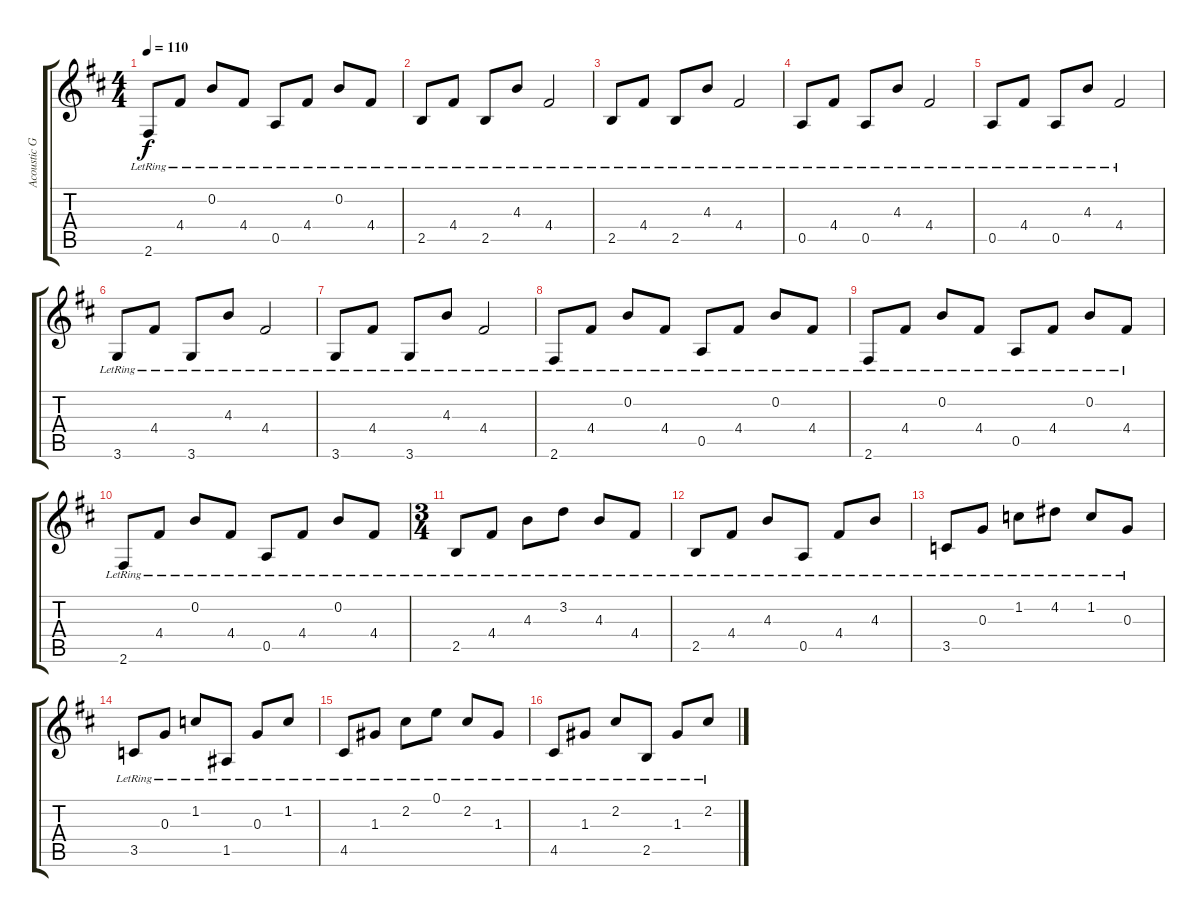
\track ("Acoustic Guitar" "Acoustic G") {instrument acousticguitarnylon}
\staff {score tabs}
\tuning (E4 B3 G3 D3 A2 E2) {hide}
\ts (4 4)
\tempo 110
\clef g2
\ks d
2.6{lr}.8{dy f} 4.4{lr}.8 0.2{lr}.8 4.4{lr}.8 0.5{lr}.8 4.4{lr}.8 0.2{lr}.8 4.4{lr}.8 |
2.5{lr}.8 4.4{lr}.8 2.5{lr}.8 4.3{lr}.8 4.4{lr}.2 |
2.5{lr}.8 4.4{lr}.8 2.5{lr}.8 4.3{lr}.8 4.4{lr}.2 |
0.5{lr}.8 4.4{lr}.8 0.5{lr}.8 4.3{lr}.8 4.4{lr}.2 |
0.5{lr}.8 4.4{lr}.8 0.5{lr}.8 4.3{lr}.8 4.4{lr}.2 |
3.6{lr}.8 4.4{lr}.8 3.6{lr}.8 4.3{lr}.8 4.4{lr}.2 |
3.6{lr}.8 4.4{lr}.8 3.6{lr}.8 4.3{lr}.8 4.4{lr}.2 |
2.6{lr}.8 4.4{lr}.8 0.2{lr}.8 4.4{lr}.8 0.5{lr}.8 4.4{lr}.8 0.2{lr}.8 4.4{lr}.8 |
2.6{lr}.8 4.4{lr}.8 0.2{lr}.8 4.4{lr}.8 0.5{lr}.8 4.4{lr}.8 0.2{lr}.8 4.4{lr}.8 |
2.6{lr}.8 4.4{lr}.8 0.2{lr}.8 4.4{lr}.8 0.5{lr}.8 4.4{lr}.8 0.2{lr}.8 4.4{lr}.8 |
\ts (3 4)
2.5{lr}.8 4.4{lr}.8 4.3{lr}.8 3.2{lr}.8 4.3{lr}.8 4.4{lr}.8 |
2.5{lr}.8 4.4{lr}.8 4.3{lr}.8 0.5{lr}.8 4.4{lr}.8 4.3{lr}.8 |
3.5{lr}.8 0.3{lr}.8 1.2{lr}.8 4.2{lr}.8 1.2{lr}.8 0.3{lr}.8 |
3.5{lr}.8 0.3{lr}.8 1.2{lr}.8 1.5{lr}.8 0.3{lr}.8 1.2{lr}.8 |
4.5{lr}.8 1.3{lr}.8 2.2{lr}.8 0.1{lr}.8 2.2{lr}.8 1.3{lr}.8 |
4.5{lr}.8 1.3{lr}.8 2.2{lr}.8 2.5{lr}.8 1.3{lr}.8 2.2{lr}.8
